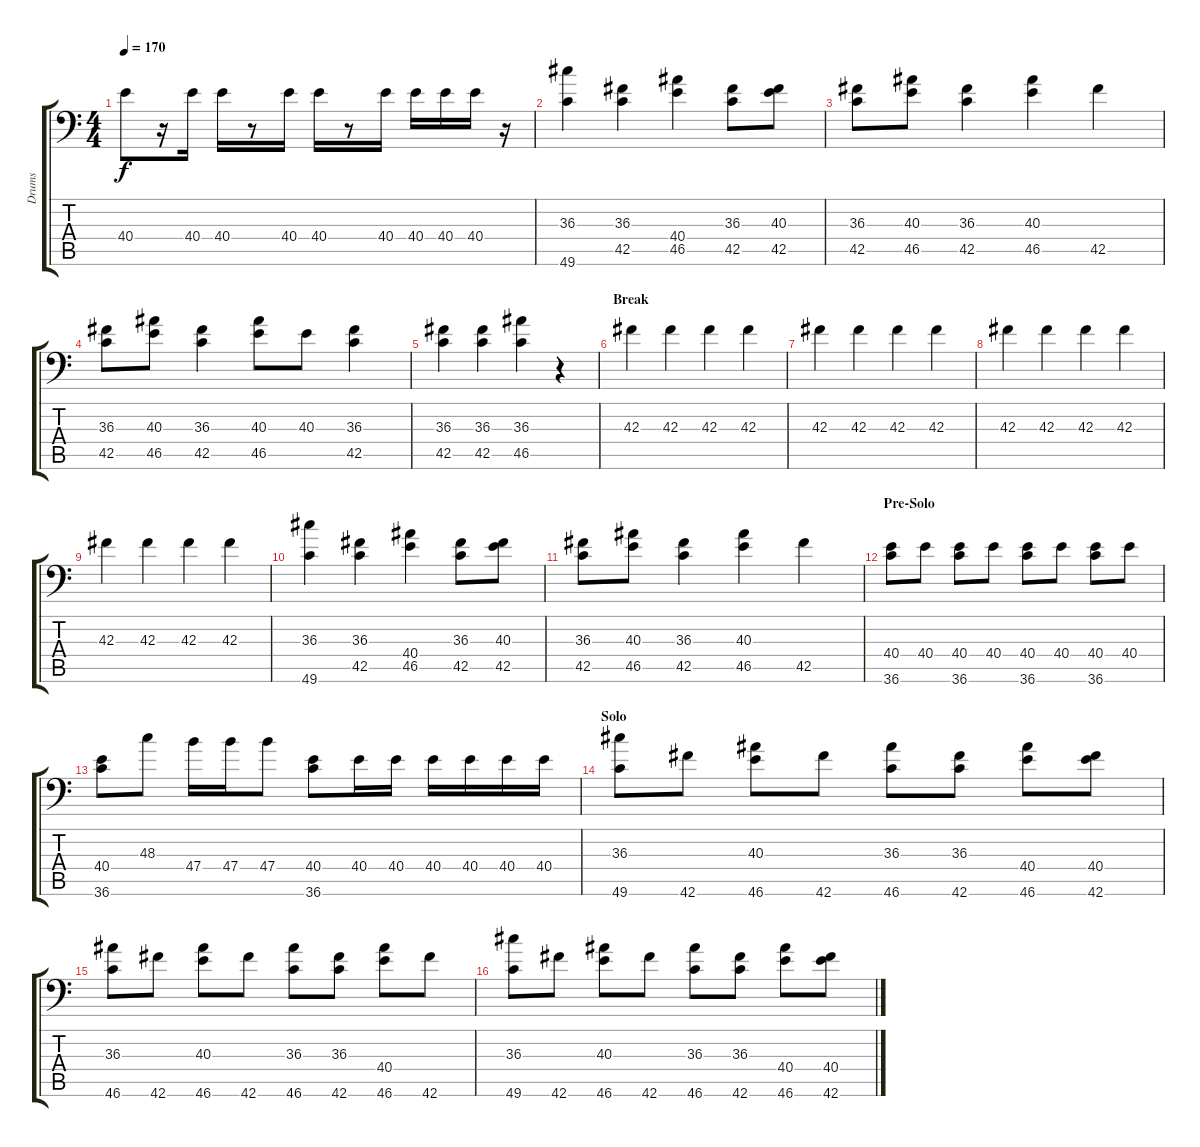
\track ("Drums" "Drums") {instrument acousticgrandpiano}
\staff {score tabs}
\tuning (C-1 C-1 C-1 C-1 C-1 C-1) {hide}
\ts (4 4)
\tempo 170
\clef f4
\ks c
40.4.8{dy f} r.16 40.4.16 40.4.16 r.8 40.4.16 40.4.16 r.8 40.4.16 40.4.16 40.4.16 40.4.16 r.16 |
(36.3 49.6).4 (36.3 42.5).4 (40.4 46.5).4 (36.3 42.5).8 (40.3 42.5).8 |
(36.3 42.5).8 (40.3 46.5).8 (36.3 42.5).4 (40.3 46.5).4 42.5.4 |
(36.3 42.5).8 (40.3 46.5).8 (36.3 42.5).4 (40.3 46.5).8 40.3.8 (36.3 42.5).4 |
(36.3 42.5).4 (36.3 42.5).4 (36.3 46.5).4 r.4 |
\section ("" "Break")
42.3.4 42.3.4 42.3.4 42.3.4 |
42.3.4 42.3.4 42.3.4 42.3.4 |
42.3.4 42.3.4 42.3.4 42.3.4 |
42.3.4 42.3.4 42.3.4 42.3.4 |
(36.3 49.6).4 (36.3 42.5).4 (40.4 46.5).4 (36.3 42.5).8 (40.3 42.5).8 |
(36.3 42.5).8 (40.3 46.5).8 (36.3 42.5).4 (40.3 46.5).4 42.5.4 |
\section ("" "Pre-Solo")
(40.4 36.6).8 40.4.8 (40.4 36.6).8 40.4.8 (40.4 36.6).8 40.4.8 (40.4 36.6).8 40.4.8 |
(40.4 36.6).8 48.3.8 47.4.16 47.4.16 47.4.8 (40.4 36.6).8 40.4.16 40.4.16 40.4.16 40.4.16 40.4.16 40.4.16 |
\section ("" "Solo")
(36.3 49.6).8 42.6.8 (40.3 46.6).8 42.6.8 (36.3 46.6).8 (36.3 42.6).8 (40.4 46.6).8 (40.4 42.6).8 |
(36.3 46.6).8 42.6.8 (40.3 46.6).8 42.6.8 (36.3 46.6).8 (36.3 42.6).8 (40.4 46.6).8 42.6.8 |
(36.3 49.6).8 42.6.8 (40.3 46.6).8 42.6.8 (36.3 46.6).8 (36.3 42.6).8 (40.4 46.6).8 (40.4 42.6).8
